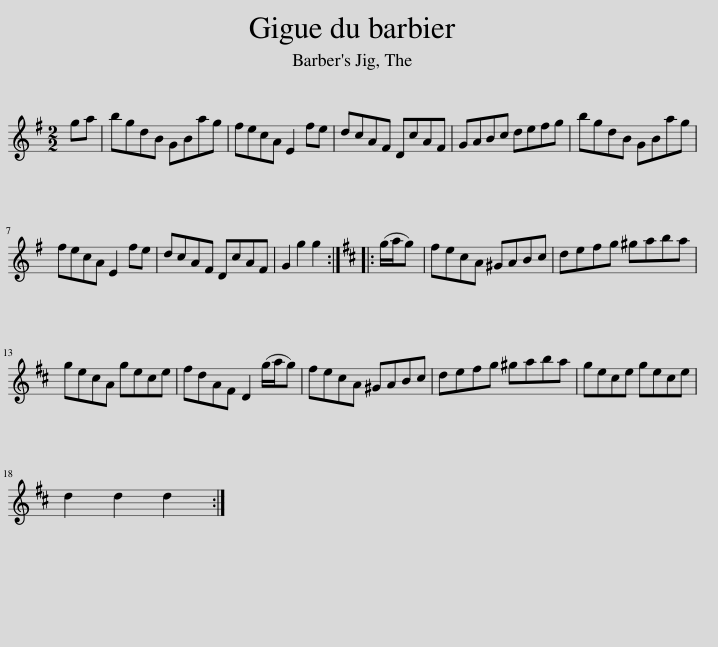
X:1
L:1/8
M:2/2
I:linebreak $
K:G
V:1 treble
V:1
 ga | bgdB GBag | fecA E2 fe | dcAF DcAF | GABc defg | %5
 bgdB GBag |$ fecA E2 fe | dcAF DcAF | G2 g2 g2 ::[K:D] (g/a/g) | %10
 fecA ^GABc | defg ^gaba |$ gecA gece | fdAF D2 (g/a/g) | fecA ^GABc | %15
 defg ^gaba | gece gece |$ d2 d2 d2 :| %18
